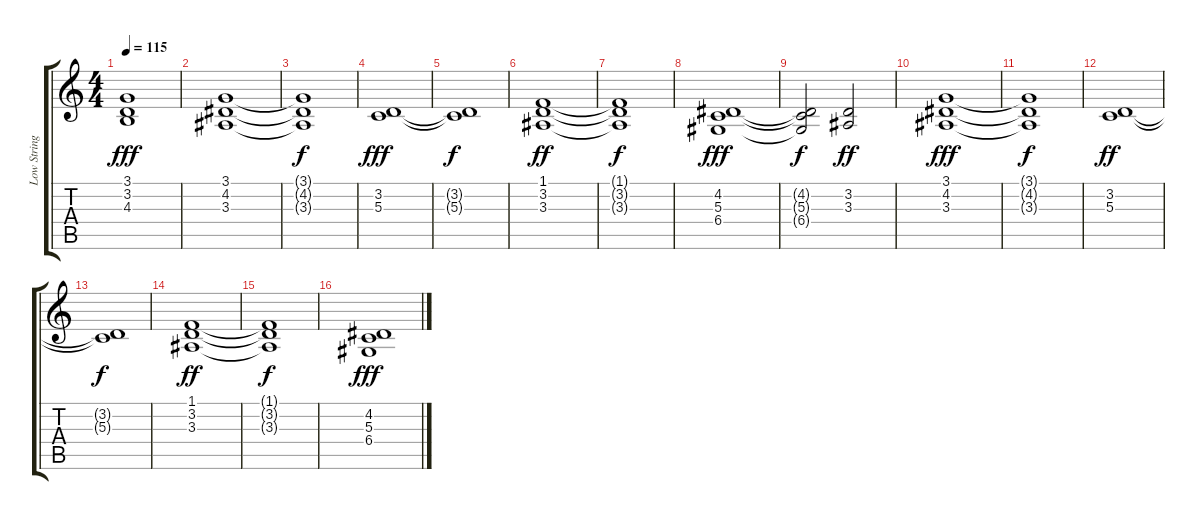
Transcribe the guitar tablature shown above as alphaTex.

\track ("Low Strings" "Low String") {instrument stringensemble2}
\staff {score tabs}
\tuning (E4 B3 G3 D3 A2 E2) {hide}
\ts (4 4)
\tempo 115
\clef g2
\ks c
(3.1 3.2 4.3).1{dy fff} |
(3.1 4.2 3.3).1{volume 8} |
(3.1{t} 4.2{t} 3.3{t}).1{dy f} |
(3.2 5.3).1{dy fff} |
(3.2{t} 5.3{t}).1{dy f} |
(1.1 3.2 3.3).1{dy ff} |
(1.1{t} 3.2{t} 3.3{t}).1{dy f} |
(4.2 5.3 6.4).1{dy fff} |
(4.2{t} 5.3{t} 6.4{t}).2{dy f} (3.2 3.3).2{dy ff} |
(3.1 4.2 3.3).1{dy fff} |
(3.1{t} 4.2{t} 3.3{t}).1{dy f} |
(3.2 5.3).1{dy ff} |
(3.2{t} 5.3{t}).1{dy f} |
(1.1 3.2 3.3).1{dy ff} |
(1.1{t} 3.2{t} 3.3{t}).1{dy f} |
(4.2 5.3 6.4).1{dy fff}
